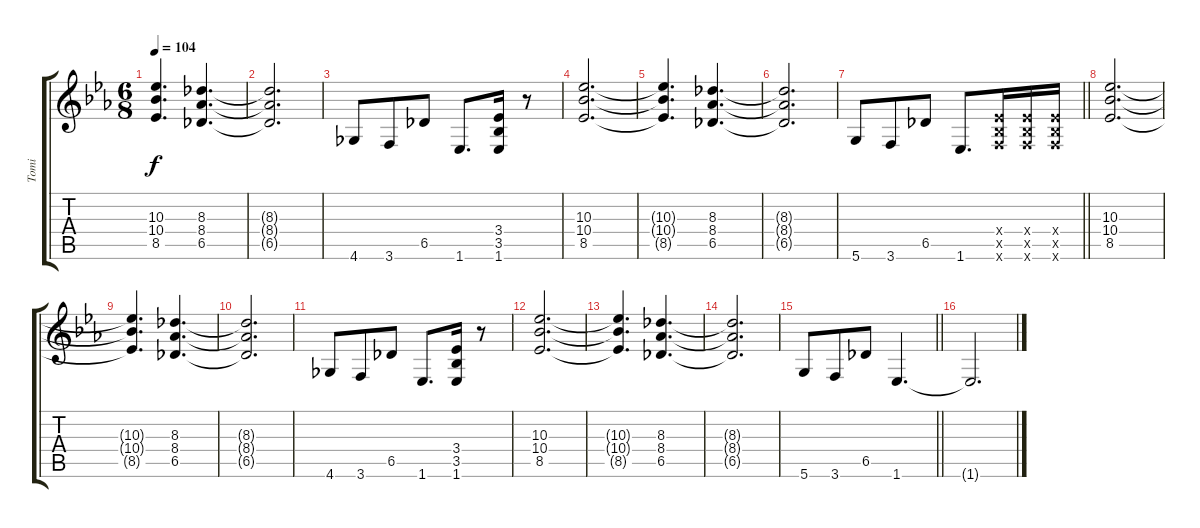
\track ("Tomi" "Tomi") {instrument distortionguitar}
\staff {score tabs}
\tuning (D4 A3 F3 C3 G2 D2) {hide}
\ts (6 8)
\tempo 104
\clef g2
\ks eb
(10.3{t} 10.4{t} 8.5{t}).4{d dy f} (8.3 8.4 6.5).4{d} |
(8.3{t} 8.4{t} 6.5{t}).2{d} |
4.6.8 3.6.8 6.5.8 1.6.8{d} (3.4 3.5 1.6).16 r.8 |
(10.3 10.4 8.5).2{d} |
(10.3{t} 10.4{t} 8.5{t}).4{d} (8.3 8.4 6.5).4{d} |
(8.3{t} 8.4{t} 6.5{t}).2{d} |
\barLineRight lightlight
5.6.8 3.6.8 6.5.8 1.6.8{d} (3.4{x} 3.5{x} 3.6{x}).16 (3.4{x} 3.5{x} 3.6{x}).16 (3.4{x} 3.5{x} 3.6{x}).16 |
(10.3 10.4 8.5).2{d} |
(10.3{t} 10.4{t} 8.5{t}).4{d} (8.3 8.4 6.5).4{d} |
(8.3{t} 8.4{t} 6.5{t}).2{d} |
4.6.8 3.6.8 6.5.8 1.6.8{d} (3.4 3.5 1.6).16 r.8 |
(10.3 10.4 8.5).2{d} |
(10.3{t} 10.4{t} 8.5{t}).4{d} (8.3 8.4 6.5).4{d} |
(8.3{t} 8.4{t} 6.5{t}).2{d} |
\barLineRight lightlight
5.6.8 3.6.8 6.5.8 1.6.4{d} |
1.6{t}.2{d}
